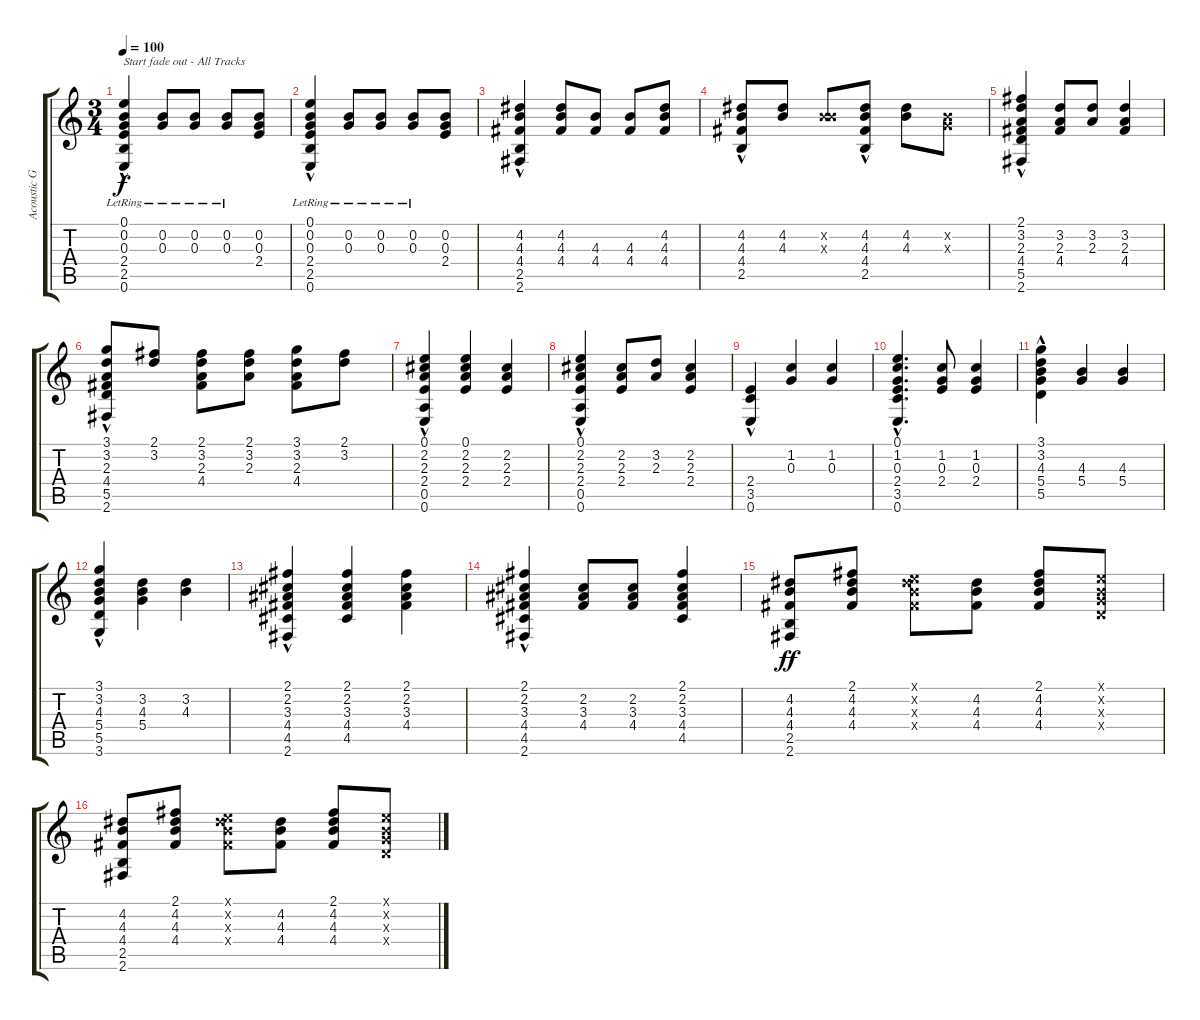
\track ("Acoustic Guitar (Ian Anderson)" "Acoustic G") {instrument acousticguitarnylon}
\staff {score tabs}
\tuning (E4 B3 G3 D3 A2 E2) {hide}
\ts (3 4)
\tempo 100
\clef g2
\ks c
(0.1{hac} 0.2{lr} 0.3{lr} 2.4{hac lr} 2.5{hac lr} 0.6{hac lr}).4{txt "Start fade out - All Tracks" dy f volume 7} (0.2{lr} 0.3{lr}).8 (0.2{lr} 0.3{lr}).8 (0.2{lr} 0.3{lr}).8 (0.2 0.3 2.4).8 |
(0.1{hac} 0.2{lr} 0.3{lr} 2.4{hac lr} 2.5{hac lr} 0.6{hac lr}).4 (0.2{lr} 0.3{lr}).8 (0.2{lr} 0.3{lr}).8 (0.2{lr} 0.3{lr}).8 (0.2 0.3 2.4).8 |
(4.2{hac} 4.3 4.4 2.5{hac} 2.6{hac}).4 (4.2 4.3 4.4).8 (4.3 4.4).8 (4.3 4.4).8 (4.2 4.3 4.4).8 |
(4.2 4.3 4.4{hac} 2.5{hac}).8 (4.2 4.3).8 (0.2{x} 4.3{x}).8 (4.2 4.3 4.4{hac} 2.5{hac}).8 (4.2 4.3).8 (0.2{x} 0.3{x}).8 |
(2.1{hac} 3.2 2.3 4.4 5.5{hac} 2.6{hac}).4 (3.2 2.3 4.4).8 (3.2 2.3).8 (3.2 2.3 4.4).4 |
(3.1{hac} 3.2 2.3 4.4 5.5{hac} 2.6{hac}).8{volume 4} (2.1 3.2).8 (2.1 3.2 2.3 4.4).8 (2.1 3.2 2.3).8 (3.1 3.2 2.3 4.4).8 (2.1 3.2).8 |
(0.1 2.2 2.3 2.4 0.5{hac} 0.6{hac}).4 (0.1 2.2 2.3 2.4).4 (2.2 2.3 2.4).4 |
(0.1{hac} 2.2 2.3 2.4 0.5{hac} 0.6{hac}).4 (2.2 2.3 2.4).8 (3.2 2.3).8 (2.2 2.3 2.4).4 |
(2.4{hac} 3.5{hac} 0.6{hac}).4 (1.2 0.3).4 (1.2 0.3).4 |
(0.1{hac} 1.2{hac} 0.3{hac} 2.4{hac} 3.5{hac} 0.6{hac}).4{d} (1.2 0.3 2.4).8 (1.2 0.3 2.4).4 |
(3.1{hac} 3.2{hac} 4.3 5.4 5.5{hac}).4{volume 2} (4.3 5.4).4 (4.3 5.4).4 |
(3.1 3.2 4.3 5.4 5.5{hac} 3.6{hac}).4 (3.2 4.3 5.4).4 (3.2 4.3).4 |
(2.1{hac} 2.2 3.3 4.4 4.5 2.6{hac}).4 (2.1 2.2 3.3 4.4 4.5).4 (2.1 2.2 3.3 4.4).4 |
(2.1{hac} 2.2 3.3 4.4 4.5 2.6{hac}).4 (2.2 3.3 4.4).8 (2.2 3.3 4.4).8 (2.1 2.2 3.3 4.4 4.5).4 |
(4.2 4.3 4.4 2.5 2.6).8{dy ff} (2.1 4.2 4.3 4.4).8 (0.1{x} 4.2{x} 4.3{x} 4.4{x}).8 (4.2 4.3 4.4).8 (2.1 4.2 4.3 4.4).8 (0.1{x} 0.2{x} 0.3{x} 0.4{x}).8 |
(4.2 4.3 4.4 2.5 2.6).8{volume 0} (2.1 4.2 4.3 4.4).8 (0.1{x} 4.2{x} 4.3{x} 4.4{x}).8 (4.2 4.3 4.4).8 (2.1 4.2 4.3 4.4).8 (0.1{x} 0.2{x} 0.3{x} 0.4{x}).8
